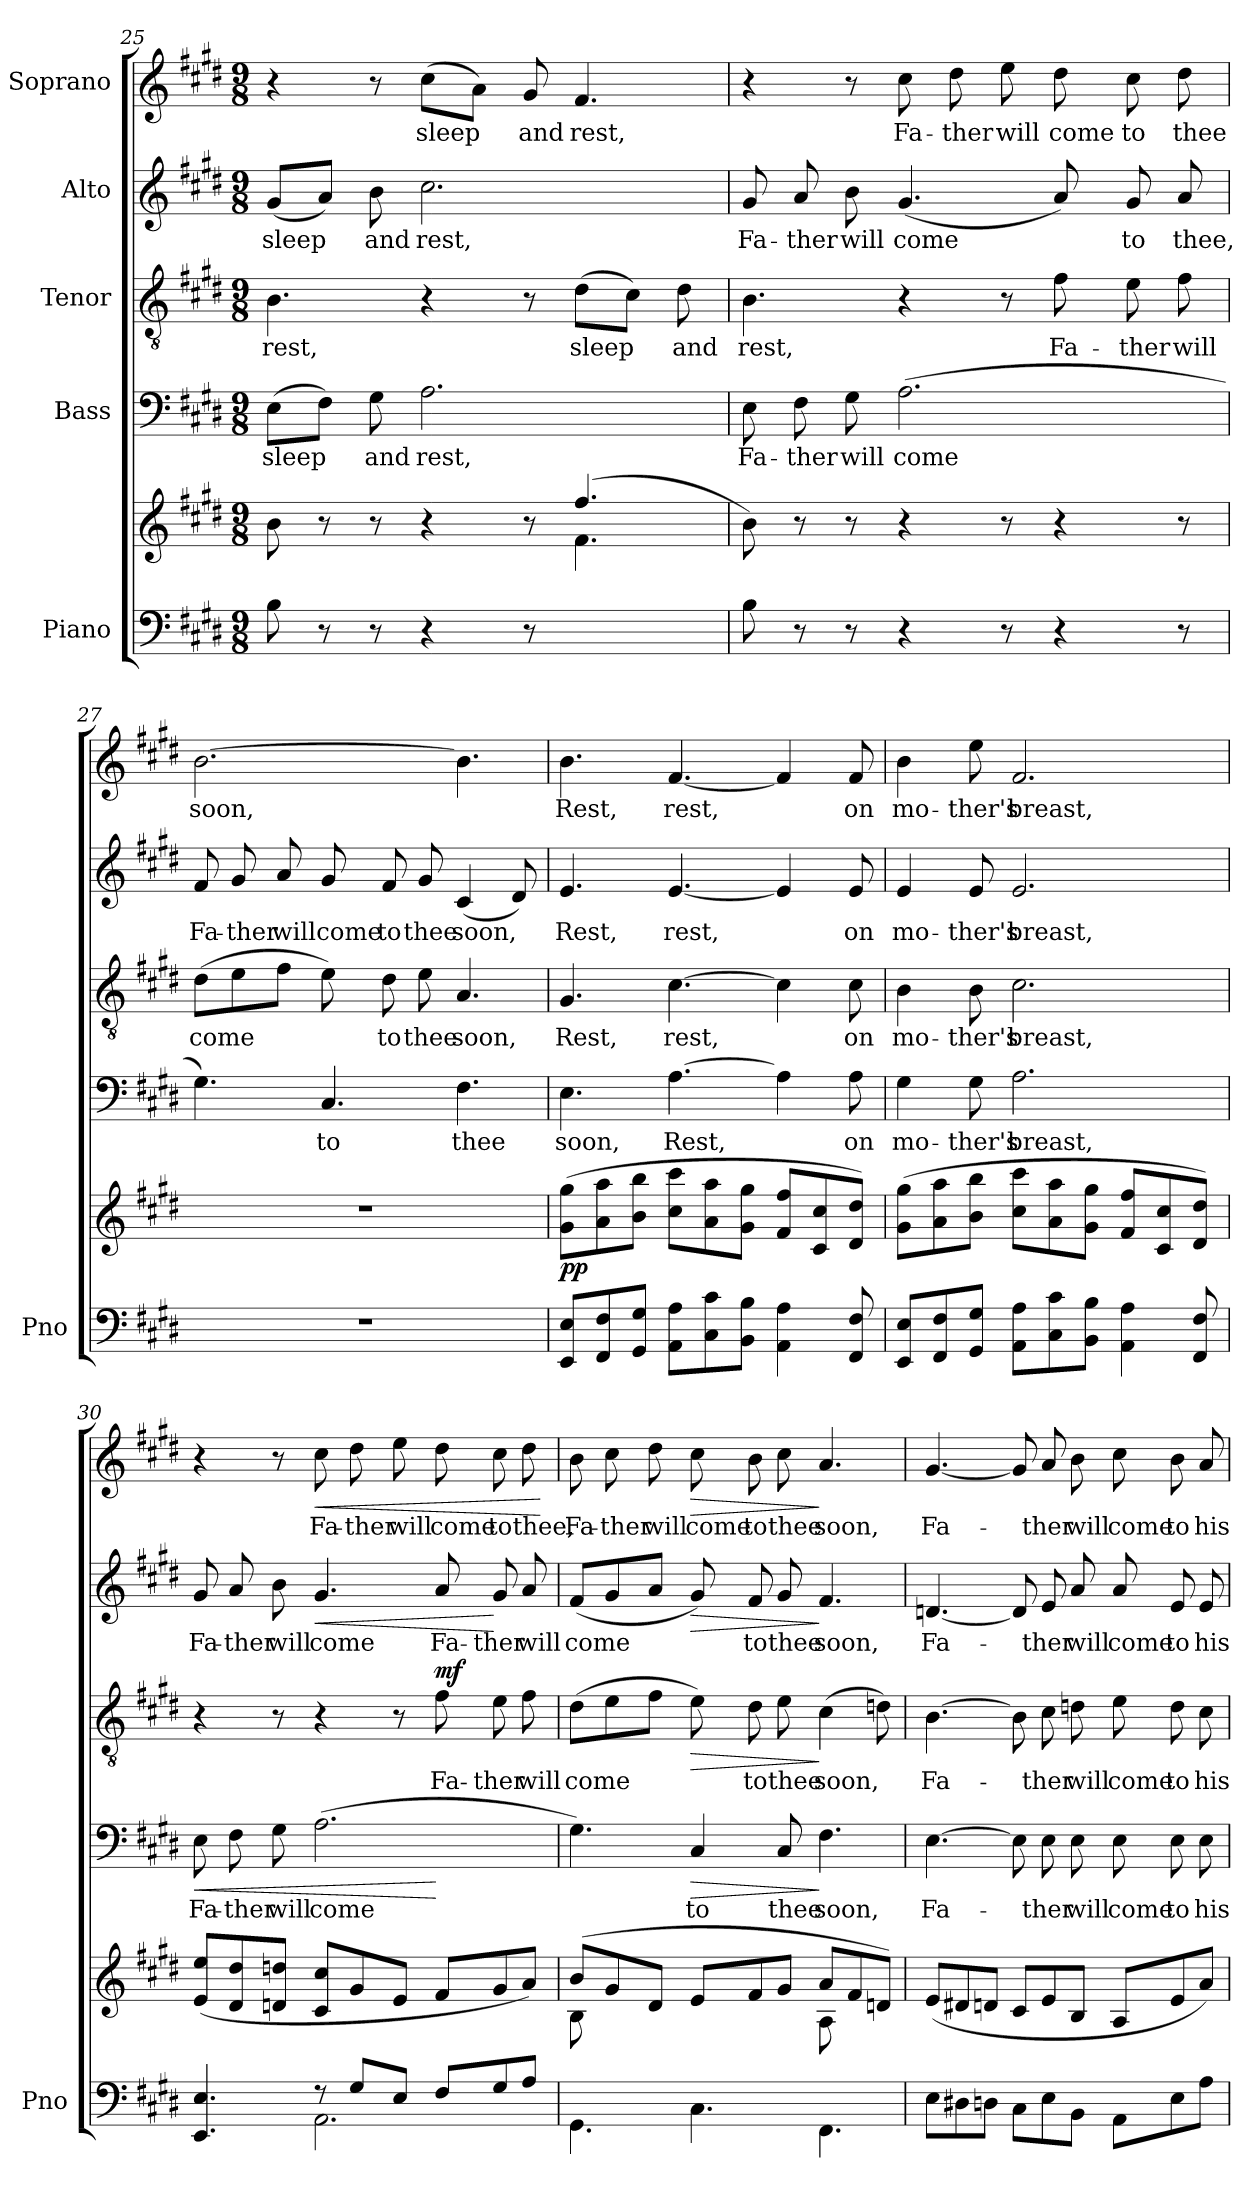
**kern	**kern	**dynam	**kern	**text	**dynam	**kern	**text	**dynam	**kern	**text	**dynam	**kern	**text	**dynam
*part5	*part5	*part5	*part4	*part4	*part4	*part3	*part3	*part3	*part2	*part2	*part2	*part1	*part1	*part1
*staff6	*staff5	*staff5/6	*staff4	*staff4	*staff4	*staff3	*staff3	*staff3	*staff2	*staff2	*staff2	*staff1	*staff1	*staff1
*I"Piano	*	*	*I"Bass	*	*	*I"Tenor	*	*	*I"Alto	*	*	*I"Soprano	*	*
*I'Pno	*	*	*	*	*	*	*	*	*	*	*	*	*	*
!!LO:LB:g=z
*clefF4	*clefG2	*	*clefF4	*	*	*clefGv2	*	*	*clefG2	*	*	*clefG2	*	*
*k[f#c#g#d#]	*k[f#c#g#d#]	*	*k[f#c#g#d#]	*	*	*k[f#c#g#d#]	*	*	*k[f#c#g#d#]	*	*	*k[f#c#g#d#]	*	*
*M9/8	*M9/8	*	*M9/8	*	*	*M9/8	*	*	*M9/8	*	*	*M9/8	*	*
=25	=25	=25	=25	=25	=25	=25	=25	=25	=25	=25	=25	=25	=25	=25
*	*^	*	*	*	*	*	*	*	*	*	*	*	*	*
!	!	!	!	!	!LO:LY:b	!	!	!LO:LY:b	!	!	!LO:LY:b	!	!	!	!
8B\	8b\	2.ryy	.	(8E\L	sleep	.	4.B\	rest,	.	(8g#/L	sleep	.	4r	.	.
8r	8r	.	.	8F#\J)	.	.	.	.	.	8a/J)	.	.	.	.	.
!	!	!	!	!	!LO:LY:b	!	!	!	!	!	!LO:LY:b	!	!	!	!
8r	8r	.	.	8G#\	and	.	.	.	.	8b\	and	.	8r	.	.
!	!	!	!	!	!LO:LY:b	!	!	!	!	!	!LO:LY:b	!	!	!LO:LY:b	!
4r	4r	.	.	2.A\	rest,	.	4r	.	.	2.cc#\	rest,	.	(8cc#\L	sleep	.
.	.	.	.	.	.	.	.	.	.	.	.	.	8a\J)	.	.
!	!	!	!	!	!	!	!	!	!	!	!	!	!	!LO:LY:b	!
8r	8r	.	.	.	.	.	8r	.	.	.	.	.	8g#/	and	.
!	!	!	!	!	!	!	!	!LO:LY:b	!	!	!	!	!	!LO:LY:b	!
4.ryy	(>4.ff#/	(<4.f#\	.	.	.	.	(8d#\L	sleep	.	.	.	.	4.f#/	rest,	.
.	.	.	.	.	.	.	8c#\J)	.	.	.	.	.	.	.	.
!	!	!	!	!	!	!	!	!LO:LY:b	!	!	!	!	!	!	!
.	.	.	.	.	.	.	8d#\	and	.	.	.	.	.	.	.
*	*v	*v	*	*	*	*	*	*	*	*	*	*	*	*	*
!!LO:PB:g=z
=26	=26	=26	=26	=26	=26	=26	=26	=26	=26	=26	=26	=26	=26	=26
!	!	!	!	!LO:LY:b	!	!	!LO:LY:b	!	!	!LO:LY:b	!	!	!	!
8B\)	8b\)	.	8E\	Fa-	.	4.B\	rest,	.	8g#/	Fa-	.	4r	.	.
!	!	!	!	!LO:LY:b	!	!	!	!	!	!LO:LY:b	!	!	!	!
8r	8r	.	8F#\	-ther	.	.	.	.	8a/	-ther	.	.	.	.
!	!	!	!	!LO:LY:b	!	!	!	!	!	!LO:LY:b	!	!	!	!
8r	8r	.	8G#\	will	.	.	.	.	8b\	will	.	8r	.	.
!	!	!	!	!LO:LY:b	!	!	!	!	!	!LO:LY:b	!	!	!LO:LY:b	!
4r	4r	.	(2.A\	come	.	4r	.	.	(4.g#/	come	.	8cc#\	Fa-	.
!	!	!	!	!	!	!	!	!	!	!	!	!	!LO:LY:b	!
.	.	.	.	.	.	.	.	.	.	.	.	8dd#\	-ther	.
!	!	!	!	!	!	!	!	!	!	!	!	!	!LO:LY:b	!
8r	8r	.	.	.	.	8r	.	.	.	.	.	8ee\	will	.
!	!	!	!	!	!	!	!LO:LY:b	!	!	!	!	!	!LO:LY:b	!
4r	4r	.	.	.	.	8f#\	Fa-	.	8a/)	.	.	8dd#\	come	.
!	!	!	!	!	!	!	!LO:LY:b	!	!	!LO:LY:b	!	!	!LO:LY:b	!
.	.	.	.	.	.	8e\	-ther	.	8g#/	to	.	8cc#\	to	.
!	!	!	!	!	!	!	!LO:LY:b	!	!	!LO:LY:b	!	!	!LO:LY:b	!
8r	8r	.	.	.	.	8f#\	will	.	8a/	thee,	.	8dd#\	thee	.
=27	=27	=27	=27	=27	=27	=27	=27	=27	=27	=27	=27	=27	=27	=27
!	!	!	!	!	!	!	!LO:LY:b	!	!	!LO:LY:b	!	!	!LO:LY:b	!
8%9r	8%9r	.	4.G#\)	.	.	(8d#\L	come	.	8f#/	Fa-	.	[2.b\	soon,	.
!	!	!	!	!	!	!	!	!	!	!LO:LY:b	!	!	!	!
.	.	.	.	.	.	8e\	.	.	8g#/	-ther	.	.	.	.
!	!	!	!	!	!	!	!	!	!	!LO:LY:b	!	!	!	!
.	.	.	.	.	.	8f#\J	.	.	8a/	will	.	.	.	.
!	!	!	!	!LO:LY:b	!	!	!	!	!	!LO:LY:b	!	!	!	!
.	.	.	4.C#/	to	.	8e\)	.	.	8g#/	come	.	.	.	.
!	!	!	!	!	!	!	!LO:LY:b	!	!	!LO:LY:b	!	!	!	!
.	.	.	.	.	.	8d#\	to	.	8f#/	to	.	.	.	.
!	!	!	!	!	!	!	!LO:LY:b	!	!	!LO:LY:b	!	!	!	!
.	.	.	.	.	.	8e\	thee	.	8g#/	thee	.	.	.	.
!	!	!	!	!LO:LY:b	!	!	!LO:LY:b	!	!	!LO:LY:b	!	!	!	!
.	.	.	4.F#\	thee	.	4.A/	soon,	.	(4c#/	soon,	.	4.b\]	.	.
.	.	.	.	.	.	.	.	.	8d#/)	.	.	.	.	.
=28	=28	=28	=28	=28	=28	=28	=28	=28	=28	=28	=28	=28	=28	=28
!	!	!LO:DY:b	!	!LO:LY:b	!	!	!LO:LY:b	!	!	!LO:LY:b	!	!	!LO:LY:b	!
8EE/ 8E/L	(8g#\ 8gg#\L	pp	4.E\	soon,	.	4.G#/	Rest,	.	4.e/	Rest,	.	4.b\	Rest,	.
8FF#/ 8F#/	8a\ 8aa\	.	.	.	.	.	.	.	.	.	.	.	.	.
8GG#/ 8G#/J	8b\ 8bb\J	.	.	.	.	.	.	.	.	.	.	.	.	.
!	!	!	!	!LO:LY:b	!	!	!LO:LY:b	!	!	!LO:LY:b	!	!	!LO:LY:b	!
8AA\ 8A\L	8cc#\ 8ccc#\L	.	[4.A\	Rest,	.	[4.c#\	rest,	.	[4.e/	rest,	.	[4.f#/	rest,	.
8C#\ 8c#\	8a\ 8aa\	.	.	.	.	.	.	.	.	.	.	.	.	.
8BB\ 8B\J	8g#\ 8gg#\J	.	.	.	.	.	.	.	.	.	.	.	.	.
4AA\ 4A\	8f#/ 8ff#/L	.	4A\]	.	.	4c#\]	.	.	4e/]	.	.	4f#/]	.	.
.	8c#/ 8cc#/	.	.	.	.	.	.	.	.	.	.	.	.	.
!	!	!	!	!LO:LY:b	!	!	!LO:LY:b	!	!	!LO:LY:b	!	!	!LO:LY:b	!
8FF#/ 8F#/	8d#/ 8dd#/J)	.	8A\	on	.	8c#\	on	.	8e/	on	.	8f#/	on	.
=29	=29	=29	=29	=29	=29	=29	=29	=29	=29	=29	=29	=29	=29	=29
!	!	!	!	!LO:LY:b	!	!	!LO:LY:b	!	!	!LO:LY:b	!	!	!LO:LY:b	!
8EE/ 8E/L	(8g#\ 8gg#\L	.	4G#\	mo-	.	4B\	mo-	.	4e/	mo-	.	4b\	mo-	.
8FF#/ 8F#/	8a\ 8aa\	.	.	.	.	.	.	.	.	.	.	.	.	.
!	!	!	!	!LO:LY:b	!	!	!LO:LY:b	!	!	!LO:LY:b	!	!	!LO:LY:b	!
8GG#/ 8G#/J	8b\ 8bb\J	.	8G#\	-ther's	.	8B\	-ther's	.	8e/	-ther's	.	8ee\	-ther's	.
!	!	!	!	!LO:LY:b	!	!	!LO:LY:b	!	!	!LO:LY:b	!	!	!LO:LY:b	!
8AA\ 8A\L	8cc#\ 8ccc#\L	.	2.A\	breast,	.	2.c#\	breast,	.	2.e/	breast,	.	2.f#/	breast,	.
8C#\ 8c#\	8a\ 8aa\	.	.	.	.	.	.	.	.	.	.	.	.	.
8BB\ 8B\J	8g#\ 8gg#\J	.	.	.	.	.	.	.	.	.	.	.	.	.
4AA\ 4A\	8f#/ 8ff#/L	.	.	.	.	.	.	.	.	.	.	.	.	.
.	8c#/ 8cc#/	.	.	.	.	.	.	.	.	.	.	.	.	.
8FF#/ 8F#/	8d#/ 8dd#/J)	.	.	.	.	.	.	.	.	.	.	.	.	.
!!LO:LB:g=z
=30	=30	=30	=30	=30	=30	=30	=30	=30	=30	=30	=30	=30	=30	=30
*^	*	*	*	*	*	*	*	*	*	*	*	*	*	*
!	!	!	!	!	!LO:LY:b	!LO:HP:b	!	!	!	!	!LO:LY:b	!	!	!	!
*	*	*	*	*^	*	*	*	*	*	*	*	*	*	*	*
4.EE/ 4.E/	4.ryy	(>8e/ 8ee/L	.	8E\	4.ryy	Fa-	<	4r	.	.	8g#/	Fa-	.	4r	.	.
!	!	!	!	!	!	!LO:LY:b	!	!	!	!	!	!LO:LY:b	!	!	!	!
.	.	8d#/ 8dd#/	.	8F#\	.	-ther	.	.	.	.	8a/	-ther	.	.	.	.
!	!	!	!	!	!	!LO:LY:b	!	!	!	!	!	!LO:LY:b	!	!	!	!
.	.	8dn/ 8ddn/J	.	8G#\	.	will	.	8r	.	.	8b\	will	.	8r	.	.
!	!	!	!	!	!	!LO:LY:b	!	!	!	!	!	!LO:LY:b	!LO:HP:b	!	!LO:LY:b	!LO:HP:b
8r	2.AA\	8c#/ 8cc#/L	.	(2.A\	4.ryy	come	.	4r	.	.	4.g#/	come	<	8cc#\	Fa-	<
!	!	!	!	!	!	!	!	!	!	!	!	!	!	!	!LO:LY:b	!
8G#/L	.	8g#/	.	.	.	.	.	.	.	.	.	.	.	8dd#\	-ther	.
!	!	!	!	!	!	!	!	!	!	!	!	!	!	!	!LO:LY:b	!
8E/J	.	8e/J	.	.	.	.	.	8r	.	.	.	.	.	8ee\	will	.
!	!	!	!	!	!	!	!	!	!LO:LY:b	!LO:DY:a	!	!LO:LY:b	!	!	!LO:LY:b	!
8F#/L	.	8f#/L	.	.	4.ryy	.	[	8f#\	Fa-	mf	8a/	Fa-	.	8dd#\	come	.
!	!	!	!	!	!	!	!	!	!LO:LY:b	!	!	!LO:LY:b	!	!	!LO:LY:b	!
8G#/	.	8g#/	.	.	.	.	.	8e\	-ther	.	8g#/	-ther	[	8cc#\	to	.
!	!	!	!	!	!	!	!	!	!LO:LY:b	!	!	!LO:LY:b	!	!	!LO:LY:b	!
8A/J	.	8a/J)	.	.	.	.	.	8f#\	will	.	8a/	will	.	8dd#\	thee,	.
*v	*v	*	*	*v	*v	*	*	*	*	*	*	*	*	*	*	*
.	.	.	.	.	.	.	.	.	.	.	.	.	.	[
=31	=31	=31	=31	=31	=31	=31	=31	=31	=31	=31	=31	=31	=31	=31
*^	*^	*	*	*	*	*	*	*	*	*	*	*	*	*
!	!	!	!	!	!	!	!	!	!LO:LY:b	!	!	!LO:LY:b	!	!	!LO:LY:b	!
8ryy	4.GG#\	(>8b/L	(8B\L	.	4.G#\)	.	.	(8d#\L	come	.	(8f#/L	come	.	8b\	Fa-	.
!	!	!	!	!	!	!	!	!	!	!	!	!	!	!	!LO:LY:b	!
8G#/	.	8g#/	8ryy	.	.	.	.	8e\	.	.	8g#/	.	.	8cc#\	-ther	.
!	!	!	!	!	!	!	!	!	!	!	!	!	!	!	!LO:LY:b	!
*	*	*v	*v	*	*	*	*	*	*	*	*	*	*	*	*	*
8D#/J	.	8d#/J	.	.	.	.	8f#\J	.	.	8a/J	.	.	8dd#\	will	.
!	!	!	!	!	!LO:LY:b	!LO:HP:b	!	!	!LO:HP:b	!	!	!LO:HP:b	!	!LO:LY:b	!LO:HP:b
8E/L	4.C#\	8e/L	.	4C#/	to	>	8e\)	.	>	8g#/)	.	>	8cc#\	come	>
!	!	!	!	!	!	!	!	!LO:LY:b	!	!	!LO:LY:b	!	!	!LO:LY:b	!
8F#/	.	8f#/	.	.	.	.	8d#\	to	.	8f#/	to	.	8b\	to	.
!	!	!	!	!	!LO:LY:b	!	!	!LO:LY:b	!	!	!LO:LY:b	!	!	!LO:LY:b	!
8G#/J	.	8g#/J	.	8C#/	thee	.	8e\	thee	.	8g#/	thee	.	8cc#\	thee	.
*	*	*^	*	*	*	*	*	*	*	*	*	*	*	*	*
!	!	!	!	!	!	!LO:LY:b	!	!	!LO:LY:b	!	!	!LO:LY:b	!	!	!LO:LY:b	!
8ryy	4.FF#\	8a/L	8A\L	.	4.F#\	soon,	]	(4c#\	soon,	]	4.f#/	soon,	]	4.a/	soon,	]
8F#/	.	8f#/	4ryy	.	.	.	.	.	.	.	.	.	.	.	.	.
8Dn/J)	.	8dn/J)	.	.	.	.	.	8dn\)	.	.	.	.	.	.	.	.
*v	*v	*	*	*	*	*	*	*	*	*	*	*	*	*	*	*
*	*v	*v	*	*	*	*	*	*	*	*	*	*	*	*	*
=32	=32	=32	=32	=32	=32	=32	=32	=32	=32	=32	=32	=32	=32	=32
!	!	!	!	!LO:LY:b	!	!	!LO:LY:b	!	!	!LO:LY:b	!	!	!LO:LY:b	!
8E\L	(>8e/L	.	[4.E\	Fa-	.	[4.B\	Fa-	.	[4.dn/	Fa-	.	[4.g#/	Fa-	.
8D#X\	8d#X/	.	.	.	.	.	.	.	.	.	.	.	.	.
8Dn\J	8dn/J	.	.	.	.	.	.	.	.	.	.	.	.	.
8C#\L	8c#/L	.	8E\]	.	.	8B\]	.	.	8d/]	.	.	8g#/]	.	.
!	!	!	!	!LO:LY:b	!	!	!LO:LY:b	!	!	!LO:LY:b	!	!	!LO:LY:b	!
8E\	8e/	.	8E\	-ther	.	8c#\	-ther	.	8e/	-ther	.	8a/	-ther	.
!	!	!	!	!LO:LY:b	!	!	!LO:LY:b	!	!	!LO:LY:b	!	!	!LO:LY:b	!
8BB\J	8B/J	.	8E\	will	.	8dn\	will	.	8a/	will	.	8b\	will	.
!	!	!	!	!LO:LY:b	!	!	!LO:LY:b	!	!	!LO:LY:b	!	!	!LO:LY:b	!
8AA\L	8A/L	.	8E\	come	.	8e\	come	.	8a/	come	.	8cc#\	come	.
!	!	!	!	!LO:LY:b	!	!	!LO:LY:b	!	!	!LO:LY:b	!	!	!LO:LY:b	!
8E\	8e/	.	8E\	to	.	8d\	to	.	8e/	to	.	8b\	to	.
!	!	!	!	!LO:LY:b	!	!	!LO:LY:b	!	!	!LO:LY:b	!	!	!LO:LY:b	!
8A\J	8a/J)	.	8E\	his	.	8c#\	his	.	8e/	his	.	8a/	his	.
=	=	=	=	=	=	=	=	=	=	=	=	=	=	=
*-	*-	*-	*-	*-	*-	*-	*-	*-	*-	*-	*-	*-	*-	*-
